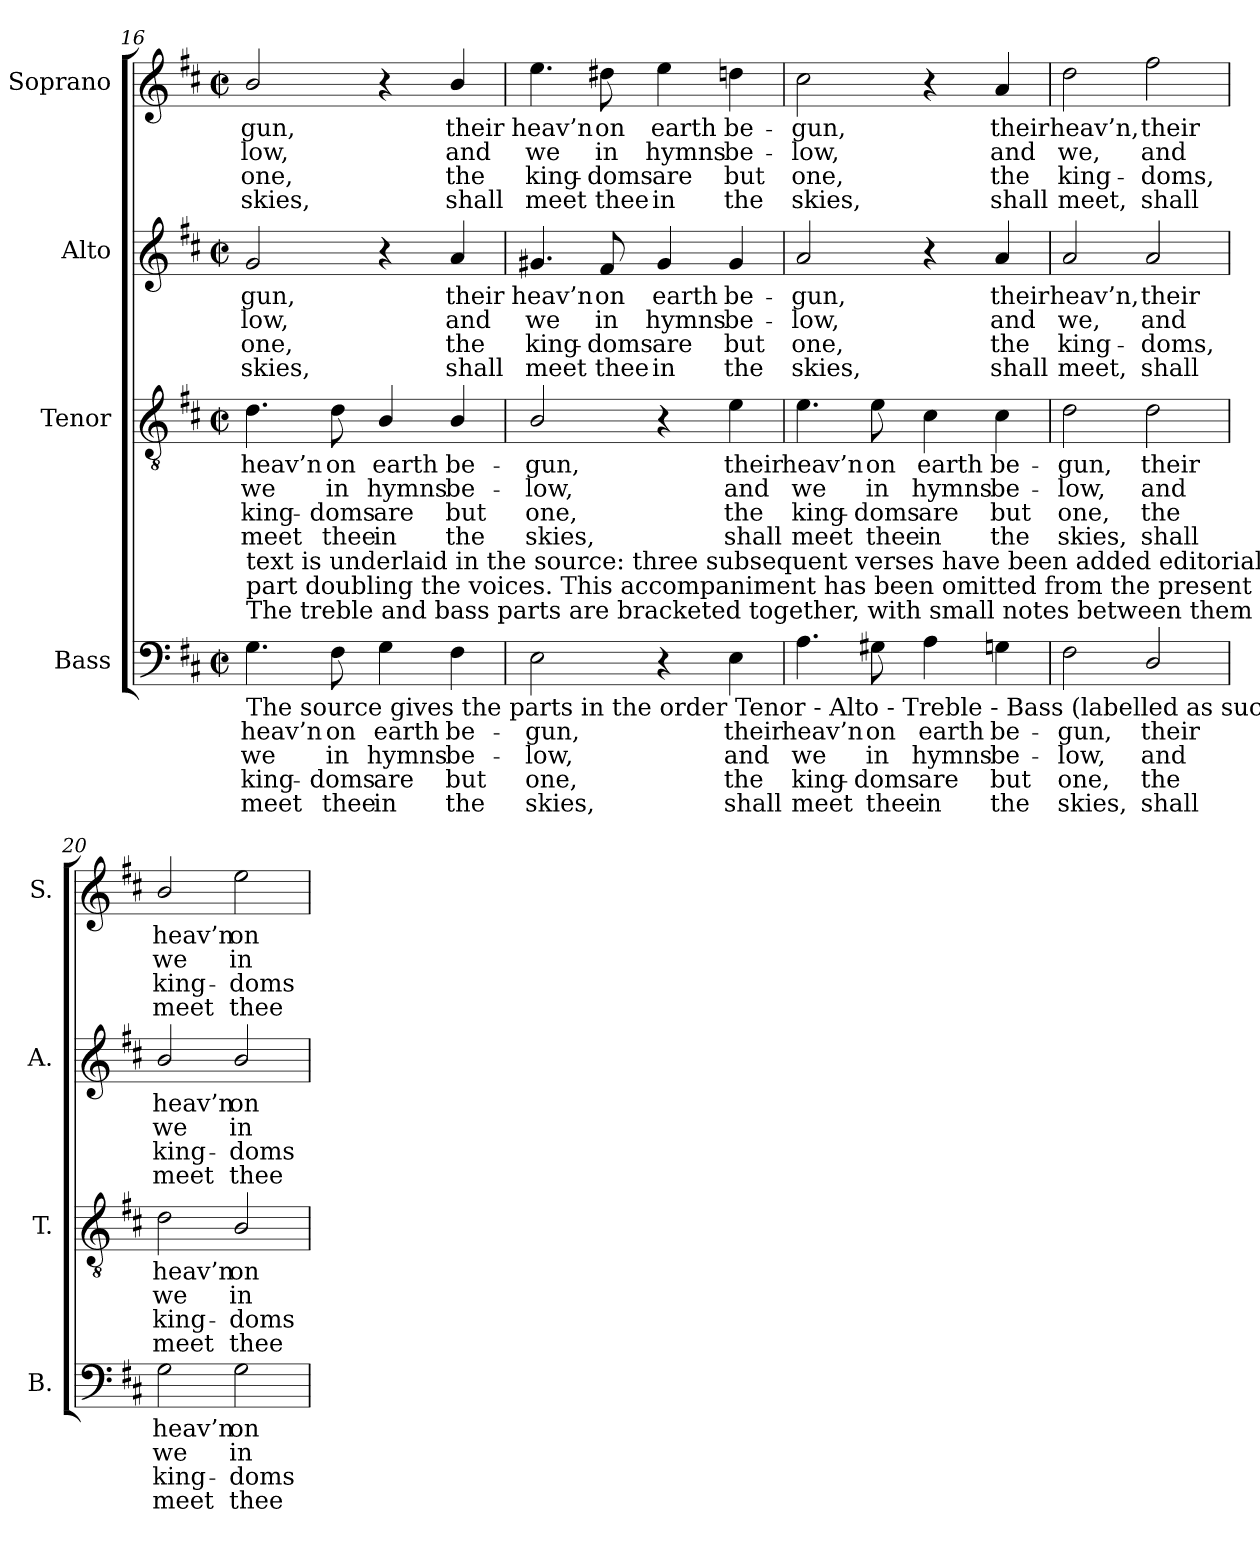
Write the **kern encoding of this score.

**kern	**text	**text	**text	**text	**kern	**text	**text	**text	**text	**kern	**text	**text	**text	**text	**kern	**text	**text	**text	**text
*part4	*part4	*part4	*part4	*part4	*part3	*part3	*part3	*part3	*part3	*part2	*part2	*part2	*part2	*part2	*part1	*part1	*part1	*part1	*part1
*staff4	*staff4	*staff4	*staff4	*staff4	*staff3	*staff3	*staff3	*staff3	*staff3	*staff2	*staff2	*staff2	*staff2	*staff2	*staff1	*staff1	*staff1	*staff1	*staff1
*I"Bass	*	*	*	*	*I"Tenor	*	*	*	*	*I"Alto	*	*	*	*	*I"Soprano	*	*	*	*
*I'B.	*	*	*	*	*I'T.	*	*	*	*	*I'A.	*	*	*	*	*I'S.	*	*	*	*
!!LO:PB:g=z
*clefF4	*	*	*	*	*clefGv2	*	*	*	*	*clefG2	*	*	*	*	*clefG2	*	*	*	*
*	*	*	*	*	*ITrd7c12	*	*	*	*	*	*	*	*	*	*	*	*	*	*
*k[f#c#]	*	*	*	*	*k[f#c#]	*	*	*	*	*k[f#c#]	*	*	*	*	*k[f#c#]	*	*	*	*
*D:	*	*	*	*	*D:	*	*	*	*	*D:	*	*	*	*	*D:	*	*	*	*
*M2/2	*	*	*	*	*M2/2	*	*	*	*	*M2/2	*	*	*	*	*M2/2	*	*	*	*
*met(c|)	*	*	*	*	*met(c|)	*	*	*	*	*met(c|)	*	*	*	*	*met(c|)	*	*	*	*
=16	=16	=16	=16	=16	=16	=16	=16	=16	=16	=16	=16	=16	=16	=16	=16	=16	=16	=16	=16
!	!LO:LY:b:color=#000000	!LO:LY:b:color=#000000	!LO:LY:b:color=#000000	!LO:LY:b:color=#000000	!	!	!	!	!	!	!	!	!	!	!	!	!	!	!
!	!	!	!	!	!	!LO:LY:b:color=#000000	!LO:LY:b:color=#000000	!LO:LY:b:color=#000000	!LO:LY:b:color=#000000	!	!	!	!	!	!	!	!	!	!
!	!	!	!	!	!	!	!	!	!	!	!LO:LY:b:color=#000000	!LO:LY:b:color=#000000	!LO:LY:b:color=#000000	!LO:LY:b:color=#000000	!	!	!	!	!
!LO:TX:b:t=The source gives the parts in the order Tenor - Alto - Treble - Bass (labelled as such in the first piece in the book).	!	!	!	!	!	!	!	!	!	!	!	!	!	!	!	!	!	!	!
!LO:TX:t=The treble and bass parts are bracketed together, with small notes between them to fill in the harmony of a keyboard	!	!	!	!	!	!	!	!	!	!	!	!	!	!	!	!	!	!	!
!LO:TX:t=part doubling the voices. This accompaniment has been omitted from the present edition. Only the first verse of the	!	!	!	!	!	!	!	!	!	!	!	!	!	!	!	!	!	!	!
!LO:TX:t=text is underlaid in the source&colon; three subsequent verses have been added editorially.	!	!	!	!	!	!	!	!	!	!	!	!	!	!	!	!	!	!	!
!	!	!	!	!	!	!	!	!	!	!	!	!	!	!	!	!LO:LY:b:color=#000000	!LO:LY:b:color=#000000	!LO:LY:b:color=#000000	!LO:LY:b:color=#000000
4.Gi\	heav’n	we	king-	-meet	4.Di\	heav’n	we	king-	-meet	2gi/	-gun,	-low,	one,	skies,	2bi/	-gun,	-low,	one,	skies,
!	!LO:LY:b:color=#000000	!LO:LY:b:color=#000000	!LO:LY:b:color=#000000	!LO:LY:b:color=#000000	!	!	!	!	!	!	!	!	!	!	!	!	!	!	!
!	!	!	!	!	!	!LO:LY:b:color=#000000	!LO:LY:b:color=#000000	!LO:LY:b:color=#000000	!LO:LY:b:color=#000000	!	!	!	!	!	!	!	!	!	!
8F#i\	on	in	doms	thee	8Di\	on	in	doms	thee	.	.	.	.	.	.	.	.	.	.
!	!LO:LY:b:color=#000000	!LO:LY:b:color=#000000	!LO:LY:b:color=#000000	!LO:LY:b:color=#000000	!	!	!	!	!	!	!	!	!	!	!	!	!	!	!
!	!	!	!	!	!	!LO:LY:b:color=#000000	!LO:LY:b:color=#000000	!LO:LY:b:color=#000000	!LO:LY:b:color=#000000	!	!	!	!	!	!	!	!	!	!
4Gi\	earth	hymns	are	in	4BBi/	earth	hymns	are	in	4r	.	.	.	.	4r	.	.	.	.
!	!LO:LY:b:color=#000000	!LO:LY:b:color=#000000	!LO:LY:b:color=#000000	!LO:LY:b:color=#000000	!	!	!	!	!	!	!	!	!	!	!	!	!	!	!
!	!	!	!	!	!	!LO:LY:b:color=#000000	!LO:LY:b:color=#000000	!LO:LY:b:color=#000000	!LO:LY:b:color=#000000	!	!	!	!	!	!	!	!	!	!
!	!	!	!	!	!	!	!	!	!	!	!LO:LY:b:color=#000000	!LO:LY:b:color=#000000	!LO:LY:b:color=#000000	!LO:LY:b:color=#000000	!	!	!	!	!
!	!	!	!	!	!	!	!	!	!	!	!	!	!	!	!	!LO:LY:b:color=#000000	!LO:LY:b:color=#000000	!LO:LY:b:color=#000000	!LO:LY:b:color=#000000
4F#i\	be-	be-	but	the	4BBi/	be-	be-	but	the	4ai/	their	and	the	shall	4bi/	their	and	the	shall
=17	=17	=17	=17	=17	=17	=17	=17	=17	=17	=17	=17	=17	=17	=17	=17	=17	=17	=17	=17
!	!LO:LY:b:color=#000000	!LO:LY:b:color=#000000	!LO:LY:b:color=#000000	!LO:LY:b:color=#000000	!	!	!	!	!	!	!	!	!	!	!	!	!	!	!
!	!	!	!	!	!	!LO:LY:b:color=#000000	!LO:LY:b:color=#000000	!LO:LY:b:color=#000000	!LO:LY:b:color=#000000	!	!	!	!	!	!	!	!	!	!
!	!	!	!	!	!	!	!	!	!	!	!LO:LY:b:color=#000000	!LO:LY:b:color=#000000	!LO:LY:b:color=#000000	!LO:LY:b:color=#000000	!	!	!	!	!
!	!	!	!	!	!	!	!	!	!	!	!	!	!	!	!	!LO:LY:b:color=#000000	!LO:LY:b:color=#000000	!LO:LY:b:color=#000000	!LO:LY:b:color=#000000
2Ei\	-gun,	-low,	one,	skies,	2BBi/	-gun,	-low,	one,	skies,	4.g#Xi/	heav’n	we	king-	-meet	4.eei\	heav’n	we	king-	-meet
!	!	!	!	!	!	!	!	!	!	!	!LO:LY:b:color=#000000	!LO:LY:b:color=#000000	!LO:LY:b:color=#000000	!LO:LY:b:color=#000000	!	!	!	!	!
!	!	!	!	!	!	!	!	!	!	!	!	!	!	!	!	!LO:LY:b:color=#000000	!LO:LY:b:color=#000000	!LO:LY:b:color=#000000	!LO:LY:b:color=#000000
.	.	.	.	.	.	.	.	.	.	8f#i/	on	in	doms	thee	8dd#Xi\	on	in	doms	thee
!	!	!	!	!	!	!	!	!	!	!	!LO:LY:b:color=#000000	!LO:LY:b:color=#000000	!LO:LY:b:color=#000000	!LO:LY:b:color=#000000	!	!	!	!	!
!	!	!	!	!	!	!	!	!	!	!	!	!	!	!	!	!LO:LY:b:color=#000000	!LO:LY:b:color=#000000	!LO:LY:b:color=#000000	!LO:LY:b:color=#000000
4r	.	.	.	.	4r	.	.	.	.	4g#i/	earth	hymns	are	in	4eei\	earth	hymns	are	in
!	!LO:LY:b:color=#000000	!LO:LY:b:color=#000000	!LO:LY:b:color=#000000	!LO:LY:b:color=#000000	!	!	!	!	!	!	!	!	!	!	!	!	!	!	!
!	!	!	!	!	!	!LO:LY:b:color=#000000	!LO:LY:b:color=#000000	!LO:LY:b:color=#000000	!LO:LY:b:color=#000000	!	!	!	!	!	!	!	!	!	!
!	!	!	!	!	!	!	!	!	!	!	!LO:LY:b:color=#000000	!LO:LY:b:color=#000000	!LO:LY:b:color=#000000	!LO:LY:b:color=#000000	!	!	!	!	!
!	!	!	!	!	!	!	!	!	!	!	!	!	!	!	!	!LO:LY:b:color=#000000	!LO:LY:b:color=#000000	!LO:LY:b:color=#000000	!LO:LY:b:color=#000000
4Ei\	their	and	the	shall	4Ei\	their	and	the	shall	4g#i/	be-	be-	but	the	4ddni\	be-	be-	but	the
=18	=18	=18	=18	=18	=18	=18	=18	=18	=18	=18	=18	=18	=18	=18	=18	=18	=18	=18	=18
!	!LO:LY:b:color=#000000	!LO:LY:b:color=#000000	!LO:LY:b:color=#000000	!LO:LY:b:color=#000000	!	!	!	!	!	!	!	!	!	!	!	!	!	!	!
!	!	!	!	!	!	!LO:LY:b:color=#000000	!LO:LY:b:color=#000000	!LO:LY:b:color=#000000	!LO:LY:b:color=#000000	!	!	!	!	!	!	!	!	!	!
!	!	!	!	!	!	!	!	!	!	!	!LO:LY:b:color=#000000	!LO:LY:b:color=#000000	!LO:LY:b:color=#000000	!LO:LY:b:color=#000000	!	!	!	!	!
!	!	!	!	!	!	!	!	!	!	!	!	!	!	!	!	!LO:LY:b:color=#000000	!LO:LY:b:color=#000000	!LO:LY:b:color=#000000	!LO:LY:b:color=#000000
4.Ai\	heav’n	we	king-	-meet	4.Ei\	heav’n	we	king-	-meet	2ai/	-gun,	-low,	one,	skies,	2cc#i\	-gun,	-low,	one,	skies,
!	!LO:LY:b:color=#000000	!LO:LY:b:color=#000000	!LO:LY:b:color=#000000	!LO:LY:b:color=#000000	!	!	!	!	!	!	!	!	!	!	!	!	!	!	!
!	!	!	!	!	!	!LO:LY:b:color=#000000	!LO:LY:b:color=#000000	!LO:LY:b:color=#000000	!LO:LY:b:color=#000000	!	!	!	!	!	!	!	!	!	!
8G#Xi\	on	in	doms	thee	8Ei\	on	in	doms	thee	.	.	.	.	.	.	.	.	.	.
!	!LO:LY:b:color=#000000	!LO:LY:b:color=#000000	!LO:LY:b:color=#000000	!LO:LY:b:color=#000000	!	!	!	!	!	!	!	!	!	!	!	!	!	!	!
!	!	!	!	!	!	!LO:LY:b:color=#000000	!LO:LY:b:color=#000000	!LO:LY:b:color=#000000	!LO:LY:b:color=#000000	!	!	!	!	!	!	!	!	!	!
4Ai\	earth	hymns	are	in	4C#i\	earth	hymns	are	in	4r	.	.	.	.	4r	.	.	.	.
!	!LO:LY:b:color=#000000	!LO:LY:b:color=#000000	!LO:LY:b:color=#000000	!LO:LY:b:color=#000000	!	!	!	!	!	!	!	!	!	!	!	!	!	!	!
!	!	!	!	!	!	!LO:LY:b:color=#000000	!LO:LY:b:color=#000000	!LO:LY:b:color=#000000	!LO:LY:b:color=#000000	!	!	!	!	!	!	!	!	!	!
!	!	!	!	!	!	!	!	!	!	!	!LO:LY:b:color=#000000	!LO:LY:b:color=#000000	!LO:LY:b:color=#000000	!LO:LY:b:color=#000000	!	!	!	!	!
!	!	!	!	!	!	!	!	!	!	!	!	!	!	!	!	!LO:LY:b:color=#000000	!LO:LY:b:color=#000000	!LO:LY:b:color=#000000	!LO:LY:b:color=#000000
4Gni\	be-	be-	but	the	4C#i\	be-	be-	but	the	4ai/	their	and	the	shall	4ai/	their	and	the	shall
=19	=19	=19	=19	=19	=19	=19	=19	=19	=19	=19	=19	=19	=19	=19	=19	=19	=19	=19	=19
!	!LO:LY:b:color=#000000	!LO:LY:b:color=#000000	!LO:LY:b:color=#000000	!LO:LY:b:color=#000000	!	!	!	!	!	!	!	!	!	!	!	!	!	!	!
!	!	!	!	!	!	!LO:LY:b:color=#000000	!LO:LY:b:color=#000000	!LO:LY:b:color=#000000	!LO:LY:b:color=#000000	!	!	!	!	!	!	!	!	!	!
!	!	!	!	!	!	!	!	!	!	!	!LO:LY:b:color=#000000	!LO:LY:b:color=#000000	!LO:LY:b:color=#000000	!LO:LY:b:color=#000000	!	!	!	!	!
!	!	!	!	!	!	!	!	!	!	!	!	!	!	!	!	!LO:LY:b:color=#000000	!LO:LY:b:color=#000000	!LO:LY:b:color=#000000	!LO:LY:b:color=#000000
2F#i\	-gun,	-low,	one,	skies,	2Di\	-gun,	-low,	one,	skies,	2ai/	heav’n,	we,	king-	-meet,	2ddi\	heav’n,	we,	king-	-meet,
!	!LO:LY:b:color=#000000	!LO:LY:b:color=#000000	!LO:LY:b:color=#000000	!LO:LY:b:color=#000000	!	!	!	!	!	!	!	!	!	!	!	!	!	!	!
!	!	!	!	!	!	!LO:LY:b:color=#000000	!LO:LY:b:color=#000000	!LO:LY:b:color=#000000	!LO:LY:b:color=#000000	!	!	!	!	!	!	!	!	!	!
!	!	!	!	!	!	!	!	!	!	!	!LO:LY:b:color=#000000	!LO:LY:b:color=#000000	!LO:LY:b:color=#000000	!LO:LY:b:color=#000000	!	!	!	!	!
!	!	!	!	!	!	!	!	!	!	!	!	!	!	!	!	!LO:LY:b:color=#000000	!LO:LY:b:color=#000000	!LO:LY:b:color=#000000	!LO:LY:b:color=#000000
2Di/	their	and	the	shall	2Di\	their	and	the	shall	2ai/	their	and	doms,	shall	2ff#i\	their	and	doms,	shall
=20	=20	=20	=20	=20	=20	=20	=20	=20	=20	=20	=20	=20	=20	=20	=20	=20	=20	=20	=20
!	!LO:LY:b:color=#000000	!LO:LY:b:color=#000000	!LO:LY:b:color=#000000	!LO:LY:b:color=#000000	!	!	!	!	!	!	!	!	!	!	!	!	!	!	!
!	!	!	!	!	!	!LO:LY:b:color=#000000	!LO:LY:b:color=#000000	!LO:LY:b:color=#000000	!LO:LY:b:color=#000000	!	!	!	!	!	!	!	!	!	!
!	!	!	!	!	!	!	!	!	!	!	!LO:LY:b:color=#000000	!LO:LY:b:color=#000000	!LO:LY:b:color=#000000	!LO:LY:b:color=#000000	!	!	!	!	!
!	!	!	!	!	!	!	!	!	!	!	!	!	!	!	!	!LO:LY:b:color=#000000	!LO:LY:b:color=#000000	!LO:LY:b:color=#000000	!LO:LY:b:color=#000000
2Gi\	heav’n	we	king-	-meet	2Di\	heav’n	we	king-	-meet	2bi/	heav’n	we	king-	-meet	2bi/	heav’n	we	king-	-meet
!	!LO:LY:b:color=#000000	!LO:LY:b:color=#000000	!LO:LY:b:color=#000000	!LO:LY:b:color=#000000	!	!	!	!	!	!	!	!	!	!	!	!	!	!	!
!	!	!	!	!	!	!LO:LY:b:color=#000000	!LO:LY:b:color=#000000	!LO:LY:b:color=#000000	!LO:LY:b:color=#000000	!	!	!	!	!	!	!	!	!	!
!	!	!	!	!	!	!	!	!	!	!	!LO:LY:b:color=#000000	!LO:LY:b:color=#000000	!LO:LY:b:color=#000000	!LO:LY:b:color=#000000	!	!	!	!	!
!	!	!	!	!	!	!	!	!	!	!	!	!	!	!	!	!LO:LY:b:color=#000000	!LO:LY:b:color=#000000	!LO:LY:b:color=#000000	!LO:LY:b:color=#000000
2Gi\	on	in	doms	thee	2BBi/	on	in	doms	thee	2bi/	on	in	doms	thee	2eei\	on	in	doms	thee
=	=	=	=	=	=	=	=	=	=	=	=	=	=	=	=	=	=	=	=
*-	*-	*-	*-	*-	*-	*-	*-	*-	*-	*-	*-	*-	*-	*-	*-	*-	*-	*-	*-
